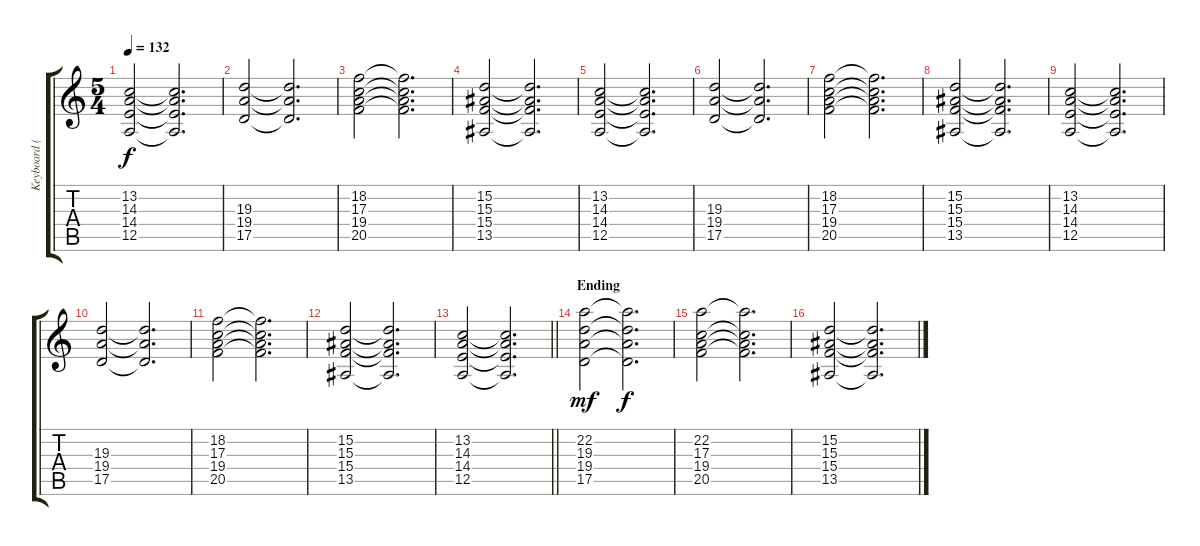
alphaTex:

\track ("Keyboard (strings)" "Keyboard (") {instrument stringensemble1}
\staff {score tabs}
\tuning (E4 B3 G3 D3 A2 E2) {hide}
\ts (5 4)
\tempo 132
\clef g2
\ks c
(13.2 14.3 14.4 12.5).2{dy f} (13.2{t} 14.3{t} 14.4{t} 12.5{t}).2{d} |
(19.3 19.4 17.5).2 (19.3{t} 19.4{t} 17.5{t}).2{d} |
(18.2 17.3 19.4 20.5).2 (18.2{t} 17.3{t} 19.4{t} 20.5{t}).2{d} |
(15.2 15.3 15.4 13.5).2 (15.2{t} 15.3{t} 15.4{t} 13.5{t}).2{d} |
(13.2 14.3 14.4 12.5).2 (13.2{t} 14.3{t} 14.4{t} 12.5{t}).2{d} |
(19.3 19.4 17.5).2 (19.3{t} 19.4{t} 17.5{t}).2{d} |
(18.2 17.3 19.4 20.5).2 (18.2{t} 17.3{t} 19.4{t} 20.5{t}).2{d} |
(15.2 15.3 15.4 13.5).2 (15.2{t} 15.3{t} 15.4{t} 13.5{t}).2{d} |
(13.2 14.3 14.4 12.5).2 (13.2{t} 14.3{t} 14.4{t} 12.5{t}).2{d} |
(19.3 19.4 17.5).2 (19.3{t} 19.4{t} 17.5{t}).2{d} |
(18.2 17.3 19.4 20.5).2 (18.2{t} 17.3{t} 19.4{t} 20.5{t}).2{d} |
(15.2 15.3 15.4 13.5).2 (15.2{t} 15.3{t} 15.4{t} 13.5{t}).2{d} |
\barLineRight lightlight
(13.2 14.3 14.4 12.5).2 (13.2{t} 14.3{t} 14.4{t} 12.5{t}).2{d} |
\section ("" "Ending")
(22.2 19.3 19.4 17.5).2{dy mf} (22.2{t} 19.3{t} 19.4{t} 17.5{t}).2{d dy f} |
(22.2 17.3 19.4 20.5).2 (22.2{t} 17.3{t} 19.4{t} 20.5{t}).2{d} |
(15.2 15.3 15.4 13.5).2 (15.2{t} 15.3{t} 15.4{t} 13.5{t}).2{d}
